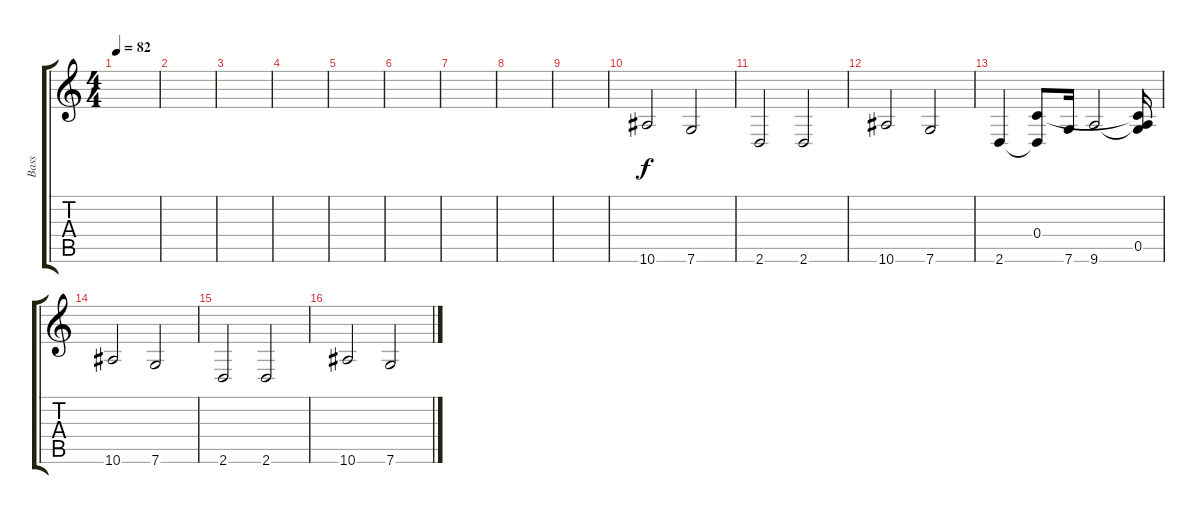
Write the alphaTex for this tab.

\track ("Bass" "Bass") {instrument electricbasspick}
\staff {score tabs}
\tuning (D4 A3 F3 C3 G2 C2) {hide}
\ts (4 4)
\tempo 82
\clef g2
\ks c
|
|
|
|
|
|
|
|
|
10.6.2 7.6.2 |
2.6.2 2.6.2 |
10.6.2 7.6.2 |
2.6.4 (0.4 2.6{t}).8 7.6.16 9.6.2 (0.4{t} 0.5 9.6{t}).16 |
10.6.2 7.6.2 |
2.6.2 2.6.2 |
10.6.2 7.6.2
